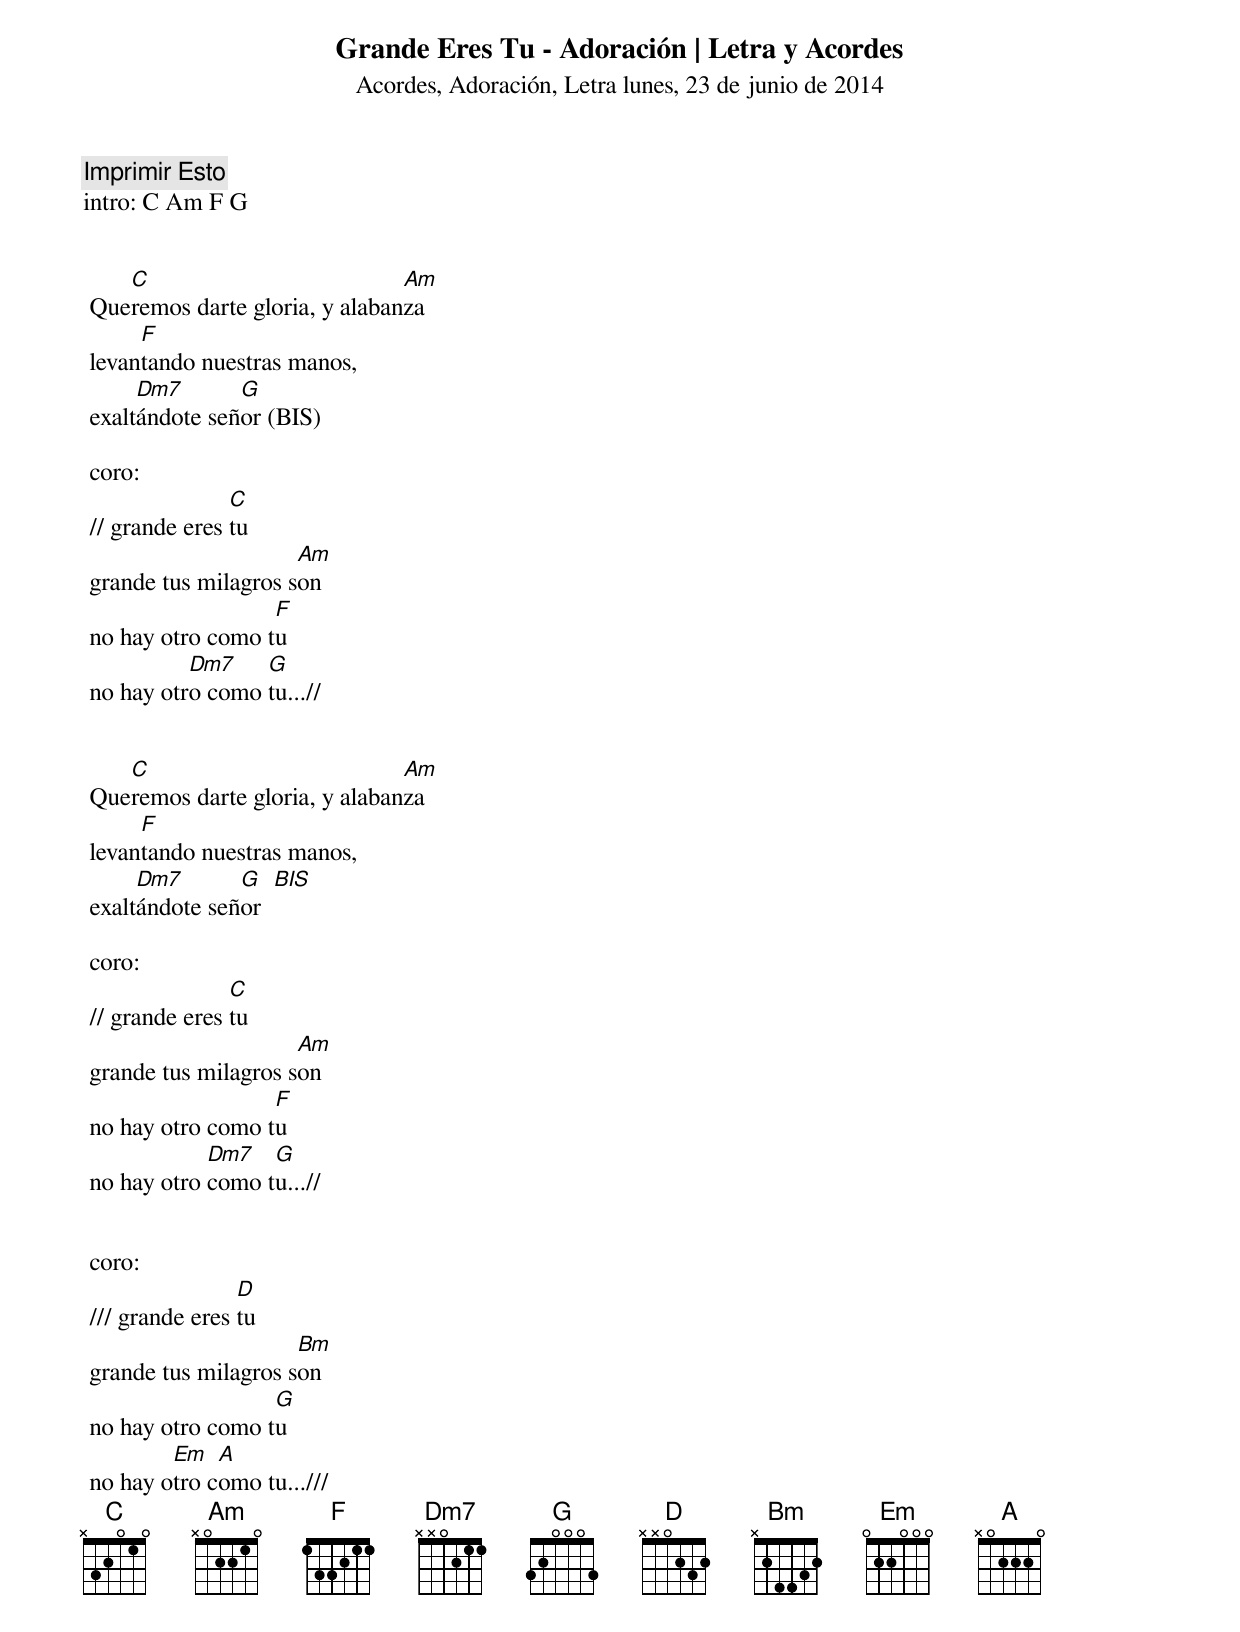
Grande Eres Tu - Adoración | Letra y Acordes
Acordes, Adoración, Letra lunes, 23 de junio de 2014
Imprimir Esto
intro: C Am F G


    C                           Am
 Queremos darte gloria, y alabanza
      F
 levantando nuestras manos,
      Dm7       G
 exaltándote señor (BIS)

 coro:
                C
 // grande eres tu
                      Am
 grande tus milagros son
                   F
 no hay otro como tu
           Dm7    G
 no hay otro como tu...//


    C                           Am
 Queremos darte gloria, y alabanza
      F
 levantando nuestras manos,
      Dm7       G
 exaltándote señor  [BIS]

 coro:
                C
 // grande eres tu
                      Am
 grande tus milagros son
                   F
 no hay otro como tu
             Dm7   G
 no hay otro como tu...//


 coro:
                 D
 /// grande eres tu
                      Bm
 grande tus milagros son
                   G
 no hay otro como tu
         Em   A
 no hay otro como tu...///
